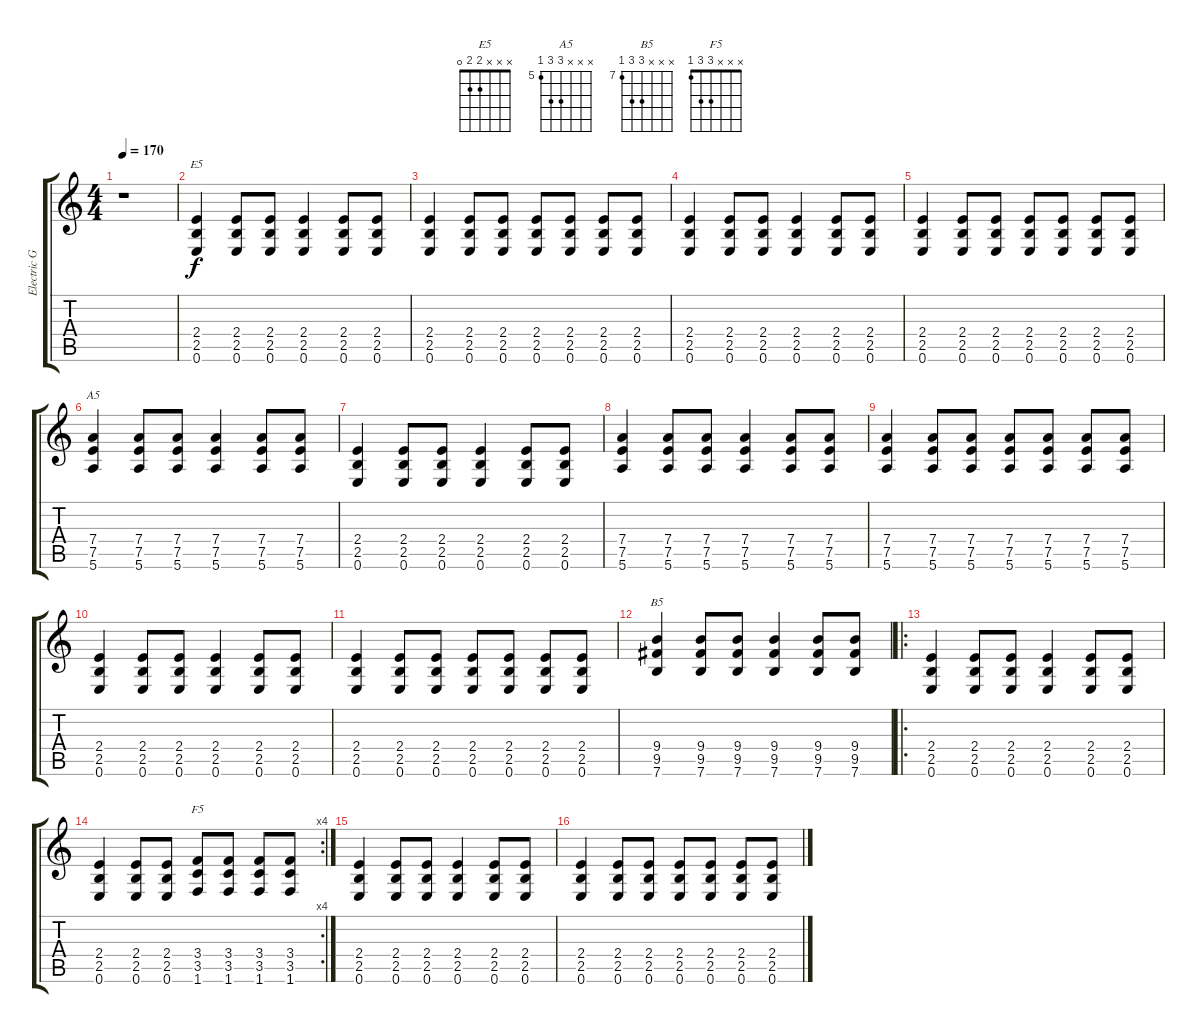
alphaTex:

\track ("Electric Guiitar" "Electric G") {instrument distortionguitar}
\staff {score tabs}
\tuning (E4 B3 G3 D3 A2 E2) {hide}
\chord ("E5" x x x 2 2 0)
\chord ("A5" x x x 7 7 5) {firstfret 5}
\chord ("B5" x x x 9 9 7) {firstfret 7}
\chord ("F5" x x x 3 3 1)
\ts (4 4)
\tempo 170
\clef g2
\ks c
r.1{dy f} |
(2.4 2.5 0.6).4{ch "E5"} (2.4 2.5 0.6).8 (2.4 2.5 0.6).8 (2.4 2.5 0.6).4 (2.4 2.5 0.6).8 (2.4 2.5 0.6).8 |
(2.4 2.5 0.6).4 (2.4 2.5 0.6).8 (2.4 2.5 0.6).8 (2.4 2.5 0.6).8 (2.4 2.5 0.6).8 (2.4 2.5 0.6).8 (2.4 2.5 0.6).8 |
(2.4 2.5 0.6).4 (2.4 2.5 0.6).8 (2.4 2.5 0.6).8 (2.4 2.5 0.6).4 (2.4 2.5 0.6).8 (2.4 2.5 0.6).8 |
(2.4 2.5 0.6).4 (2.4 2.5 0.6).8 (2.4 2.5 0.6).8 (2.4 2.5 0.6).8 (2.4 2.5 0.6).8 (2.4 2.5 0.6).8 (2.4 2.5 0.6).8 |
(7.4 7.5 5.6).4{ch "A5"} (7.4 7.5 5.6).8 (7.4 7.5 5.6).8 (7.4 7.5 5.6).4 (7.4 7.5 5.6).8 (7.4 7.5 5.6).8 |
(2.4 2.5 0.6).4 (2.4 2.5 0.6).8 (2.4 2.5 0.6).8 (2.4 2.5 0.6).4 (2.4 2.5 0.6).8 (2.4 2.5 0.6).8 |
(7.4 7.5 5.6).4 (7.4 7.5 5.6).8 (7.4 7.5 5.6).8 (7.4 7.5 5.6).4 (7.4 7.5 5.6).8 (7.4 7.5 5.6).8 |
(7.4 7.5 5.6).4 (7.4 7.5 5.6).8 (7.4 7.5 5.6).8 (7.4 7.5 5.6).8 (7.4 7.5 5.6).8 (7.4 7.5 5.6).8 (7.4 7.5 5.6).8 |
(2.4 2.5 0.6).4 (2.4 2.5 0.6).8 (2.4 2.5 0.6).8 (2.4 2.5 0.6).4 (2.4 2.5 0.6).8 (2.4 2.5 0.6).8 |
(2.4 2.5 0.6).4 (2.4 2.5 0.6).8 (2.4 2.5 0.6).8 (2.4 2.5 0.6).8 (2.4 2.5 0.6).8 (2.4 2.5 0.6).8 (2.4 2.5 0.6).8 |
(9.4 9.5 7.6).4{ch "B5"} (9.4 9.5 7.6).8 (9.4 9.5 7.6).8 (9.4 9.5 7.6).4 (9.4 9.5 7.6).8 (9.4 9.5 7.6).8 |
\ro
(2.4 2.5 0.6).4 (2.4 2.5 0.6).8 (2.4 2.5 0.6).8 (2.4 2.5 0.6).4 (2.4 2.5 0.6).8 (2.4 2.5 0.6).8 |
\rc 4
(2.4 2.5 0.6).4 (2.4 2.5 0.6).8 (2.4 2.5 0.6).8 (3.4 3.5 1.6).8{ch "F5"} (3.4 3.5 1.6).8 (3.4 3.5 1.6).8 (3.4 3.5 1.6).8 |
(2.4 2.5 0.6).4 (2.4 2.5 0.6).8 (2.4 2.5 0.6).8 (2.4 2.5 0.6).4 (2.4 2.5 0.6).8 (2.4 2.5 0.6).8 |
(2.4 2.5 0.6).4 (2.4 2.5 0.6).8 (2.4 2.5 0.6).8 (2.4 2.5 0.6).8 (2.4 2.5 0.6).8 (2.4 2.5 0.6).8 (2.4 2.5 0.6).8
